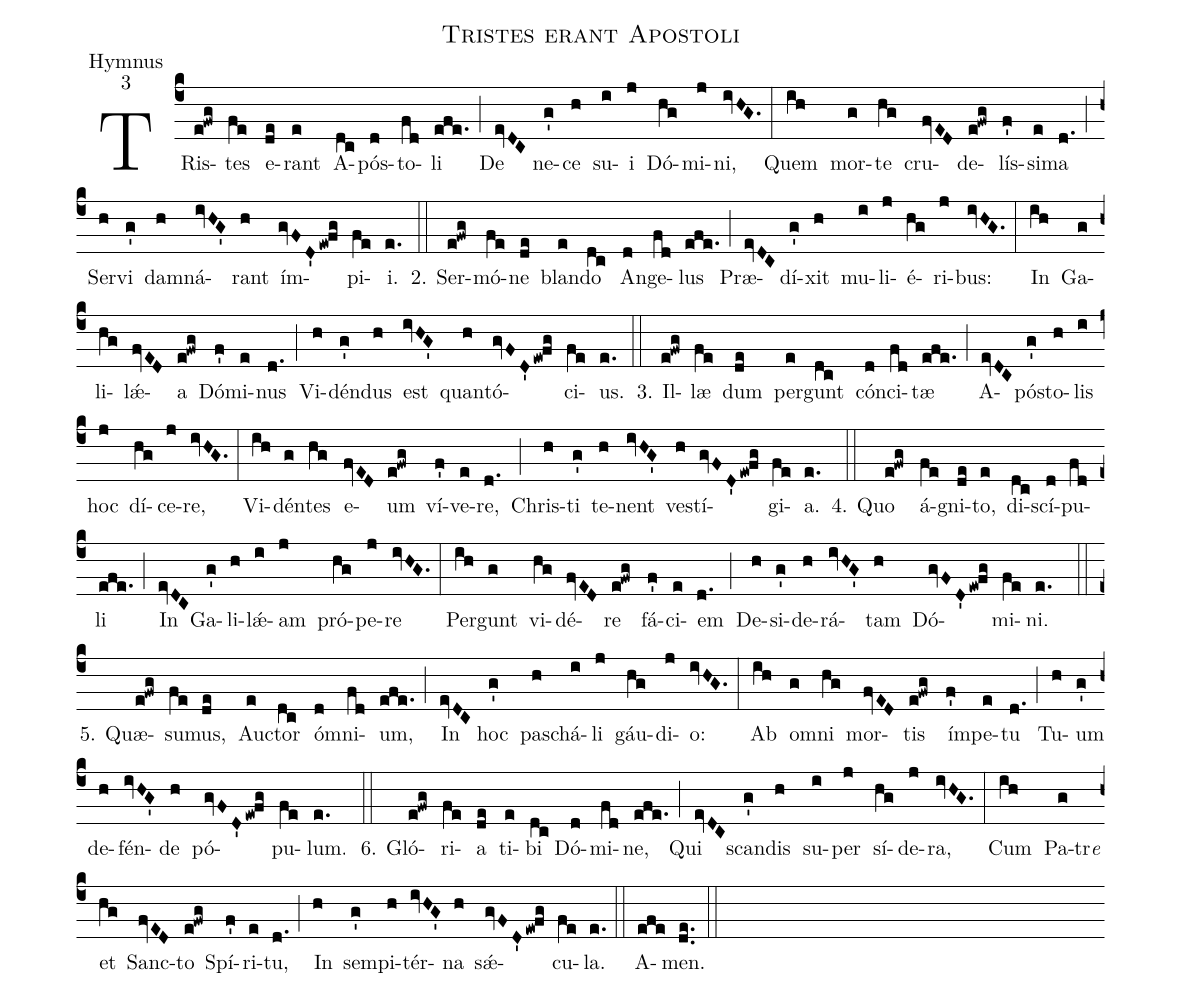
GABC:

name:Tristes erant Apostoli;
office-part:Hymnus;
mode:3;
%%
(c4)TRis(e!fwg)tes(fe) e(de)rant(e) A(dc)pós(d)to(fd)li(efe.) (;)
De(evDC) ne(g')ce(h) su(i)i(j) Dó(hg)mi(j)ni,(ivHG.) (:)
Quem(ih) mor(g)te(hg) cru(fvED)de(e!fwg)lís(f')si(e)ma(d.) (;)
Ser(h)vi(g') dam(h)ná(ivHG')rant(h) ím(gvFD'ew!fg)pi(fe)i.(e.) (::)

2. Ser(e!fwg)mó(fe)ne(de) blan(e)do(dc) An(d)ge(fd)lus(efe.) (;)
Præ(evDC)dí(g')xit(h) mu(i)li(j)é(hg)ri(j)bus:(ivHG.) (:)
In(ih) Ga(g)li(hg)lǽ(fvED)a(e!fwg) Dó(f')mi(e)nus(d.) (;)
Vi(h)dén(g')dus(h) est(ivHG') quan(h)tó(gvFD'ew!fg)ci(fe)us.(e.) (::)

3. Il(e!fwg)læ(fe) dum(de) per(e)gunt(dc) cón(d)ci(fd)tæ(efe.) (;)
A(evDC)pós(g')to(h)lis(i) hoc(j) dí(hg)ce(j)re,(ivHG.) (:)
Vi(ih)dén(g)tes(hg) e(fvED)um(e!fwg) ví(f')ve(e)re,(d.) (;)
Chris(h)ti(g') te(h)nent(ivHG') ves(h)tí(gvFD'ew!fg)gi(fe)a.(e.) (::)

4. Quo(e!fwg) á(fe)gni(de)to,(e) di(dc)scí(d)pu(fd)li(efe.) (;)
In(evDC) Ga(g')li(h)lǽ(i)am(j) pró(hg)pe(j)re(ivHG.) (:)
Per(ih)gunt(g) vi(hg)dé(fvED)re(e!fwg) fá(f')ci(e)em(d.) (;)
De(h)si(g')de(h)rá(ivHG')tam(h) Dó(gvFD'ew!fg)mi(fe)ni.(e.) (::)

5. Quæ(e!fwg)su(fe)mus,(de) Auc(e)tor(dc) óm(d)ni(fd)um,(efe.) (;)
In(evDC) hoc(g') pas(h)chá(i)li(j) gáu(hg)di(j)o:(ivHG.) (:)
Ab(ih) om(g)ni(hg) mor(fvED)tis(e!fwg) ím(f')pe(e)tu(d.) (;)
Tu(h)um(g') de(h)fén(ivHG')de(h) pó(gvFD'ew!fg)pu(fe)lum.(e.) (::)

6. Gló(e!fwg)ri(fe)a(de) ti(e)bi(dc) Dó(d)mi(fd)ne,(efe.) (;)
Qui(evDC) scan(g')dis(h) su(i)per(j) sí(hg)de(j)ra,(ivHG.) (:)
Cum(ih) Pa(g)tr<i>e</i>() et(hg) Sanc(fvED)to(e!fwg) Spí(f')ri(e)tu,(d.) (;)
In(h) sem(g')pi(h)tér(ivHG')na(h) sǽ(gvFD'ew!fg)cu(fe)la.(e.) (::)
A(efe)men.(de..) (::)
